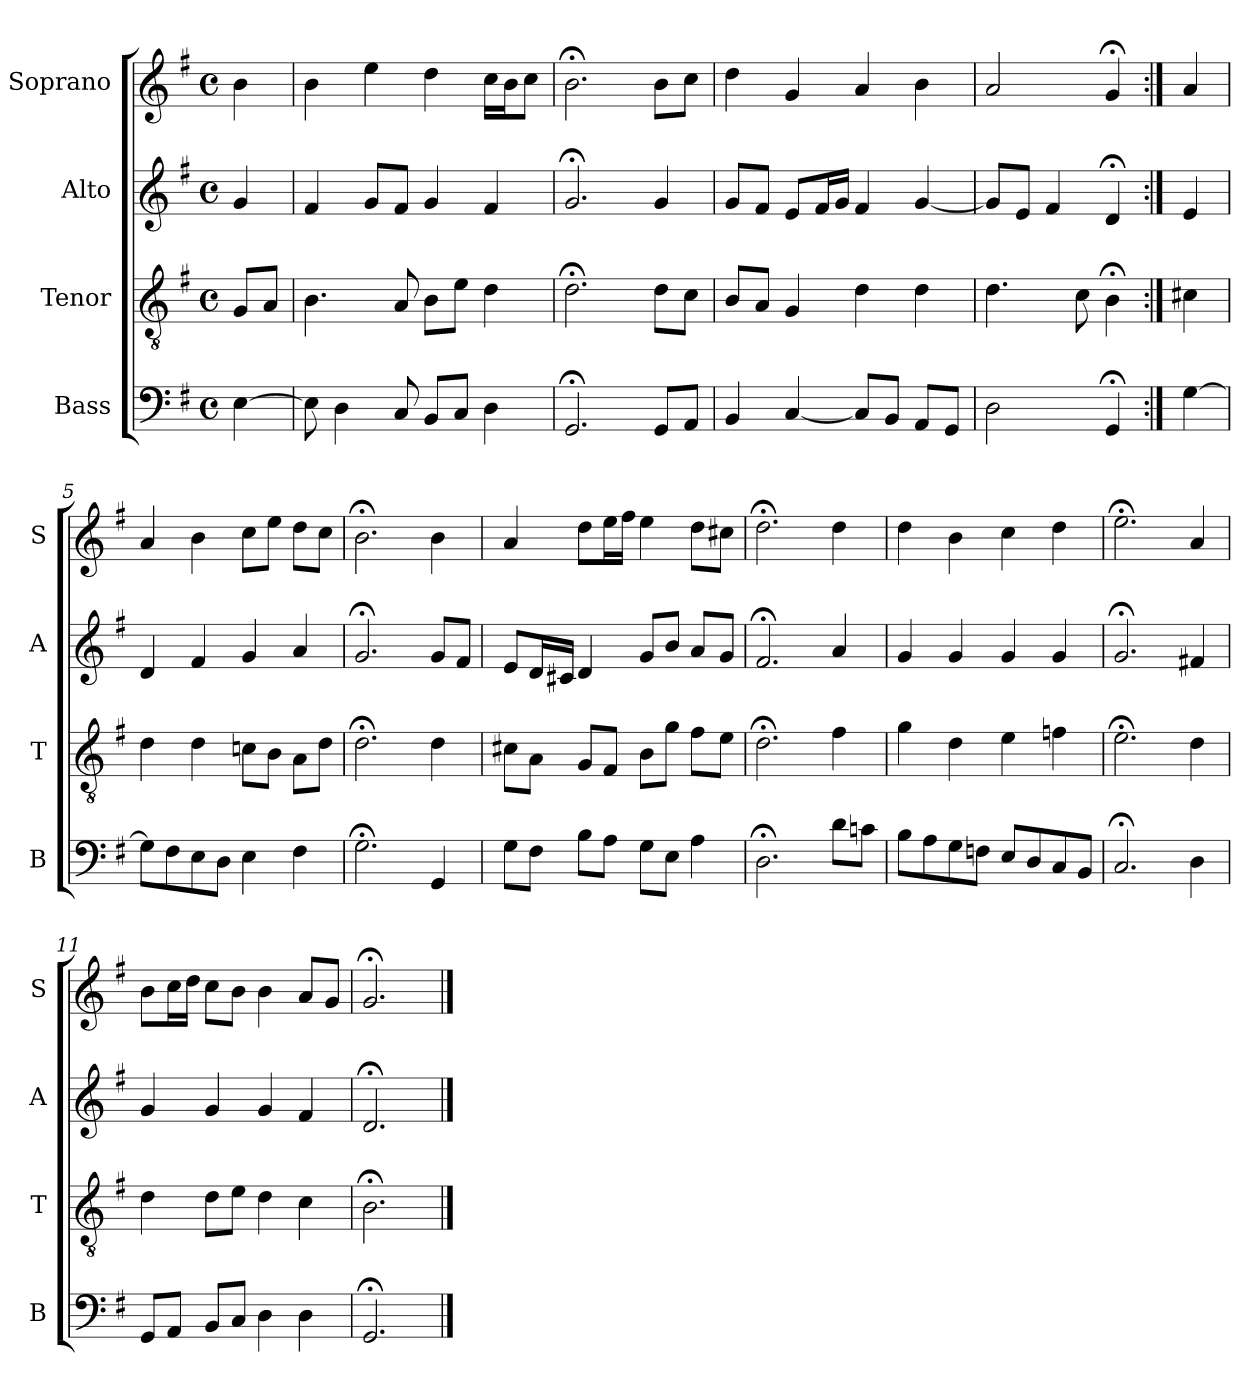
**kern	**kern	**kern	**kern
*part4	*part3	*part2	*part1
*staff4	*staff3	*staff2	*staff1
*I"Bass	*I"Tenor	*I"Alto	*I"Soprano
*I'B	*I'T	*I'A	*I'S
*clefF4	*clefGv2	*clefG2	*clefG2
*k[f#]	*k[f#]	*k[f#]	*k[f#]
*G:	*G:	*G:	*G:
*M4/4	*M4/4	*M4/4	*M4/4
*met(c)	*met(c)	*met(c)	*met(c)
*MM100	*MM100	*MM100	*MM100
=	=	=	=
[4E	8GL	4g	4b
.	8AJ	.	.
=1	=1	=1	=1
8E]	4.B	4f#	4b
4D	.	.	.
.	.	8gL	4ee
8C	8A	8f#J	.
8BBL	8BL	4g	4dd
8CJ	8eJ	.	.
4D	4d	4f#	16ccLL
.	.	.	16bJ
.	.	.	8ccJ
=2	=2	=2	=2
2.GG;<	2.d;<	2.g;<	2.b;<
8GGL	8dL	4g	8bL
8AAJ	8cJ	.	8ccJ
=3	=3	=3	=3
4BB	8BL	8gL	4dd
.	8AJ	8f#J	.
[4C	4G	8eL	4g
.	.	16f#L	.
.	.	16gJJ	.
8CL]	4d	4f#	4a
8BBJ	.	.	.
8AAL	4d	[4g	4b
8GGJ	.	.	.
=4	=4	=4	=4
2D	4.d	8gL]	2a
.	.	8eJ	.
.	.	4f#	.
.	8c	.	.
4GG;<	4B;<	4d;<	4g;<
=:|!	=:|!	=:|!	=:|!
[4G	4c#X	4e	4a
=5	=5	=5	=5
8GL]	4d	4d	4a
8F#	.	.	.
8E	4d	4f#	4b
8DJ	.	.	.
4E	8cnL	4g	8ccL
.	8BJ	.	8eeJ
4F#	8AL	4a	8ddL
.	8dJ	.	8ccJ
=6	=6	=6	=6
2.G;<	2.d;<	2.g;<	2.b;<
4GG	4d	8gL	4b
.	.	8f#J	.
=7	=7	=7	=7
8GL	8c#XL	8eL	4ai
8F#J	8AJ	16dL	.
.	.	16c#XiJJ	.
8BL	8GL	4di	8ddiL
8AJ	8F#J	.	16eeL
.	.	.	16ff#JJ
8GL	8BL	8gL	4ee
8EJ	8gJ	8bJ	.
4A	8f#L	8aL	8ddL
.	8eJ	8gJ	8cc#XJ
=8	=8	=8	=8
2.D;<	2.d;<	2.f#;<	2.dd;<
8dL	4f#	4a	4dd
8cnJ	.	.	.
=9	=9	=9	=9
8BL	4g	4g	4dd
8A	.	.	.
8G	4d	4g	4b
8FnJ	.	.	.
8EL	4e	4g	4cc
8D	.	.	.
8C	4fn	4g	4dd
8BBJ	.	.	.
=10	=10	=10	=10
2.C;<	2.e;<	2.g;<	2.ee;<
4D	4d	4f#X	4a
=11	=11	=11	=11
8GGL	4d	4g	8bL
8AAJ	.	.	16ccL
.	.	.	16ddJJ
8BBL	8dL	4g	8ccL
8CJ	8eJ	.	8bJ
4D	4d	4g	4b
4D	4c	4f#	8aL
.	.	.	8gJ
=12	=12	=12	=12
2.GG;<	2.B;<	2.d;<	2.g;<
==	==	==	==
*-	*-	*-	*-
